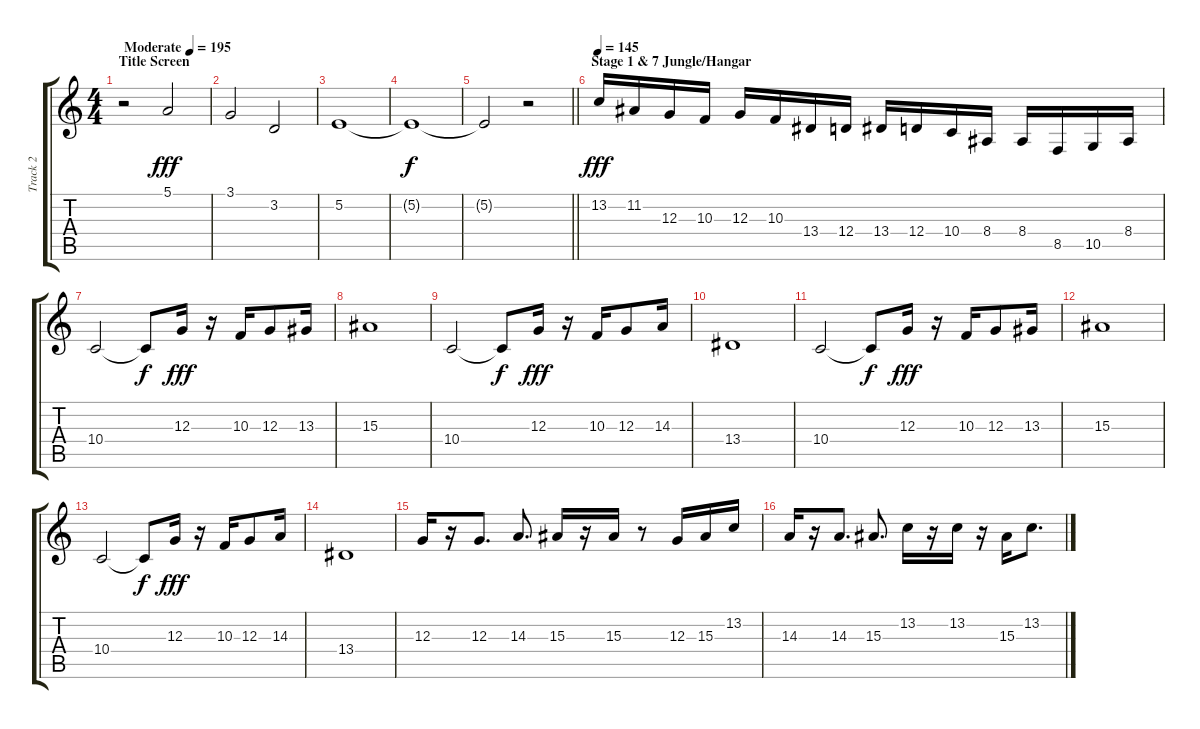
\track ("Track 2" "Track 2") {instrument lead2sawtooth}
\staff {score tabs}
\tuning (E4 B3 G3 D3 A2 E2) {hide}
\ts (4 4)
\section ("" "Title Screen")
\tempo (195 "Moderate")
\clef g2
\ks c
r.2{dy fff instrument lead2sawtooth} 5.1.2 |
3.1.2 3.2.2 |
5.2.1 |
5.2{t}.1{dy f} |
\barLineRight lightlight
5.2{t}.2 r.2 |
\section ("" "Stage 1 & 7 Jungle/Hangar")
\tempo 145
13.2.16{dy fff} 11.2.16 12.3.16 10.3.16 12.3.16 10.3.16 13.4.16 12.4.16 13.4.16 12.4.16 10.4.16 8.4.16 8.4.16 8.5.16 10.5.16 8.4.16 |
10.4.2 10.4{t}.8{dy f} 12.3.16{dy fff} r.16 10.3.16 12.3.8 13.3.16 |
15.3.1 |
10.4.2 10.4{t}.8{dy f} 12.3.16{dy fff} r.16 10.3.16 12.3.8 14.3.16 |
13.4.1 |
10.4.2 10.4{t}.8{dy f} 12.3.16{dy fff} r.16 10.3.16 12.3.8 13.3.16 |
15.3.1 |
10.4.2 10.4{t}.8{dy f} 12.3.16{dy fff} r.16 10.3.16 12.3.8 14.3.16 |
13.4.1 |
12.3.16 r.16 12.3.8{d} 14.3.8{d} 15.3.16 r.16 15.3.16 r.8 12.3.16 15.3.16 13.2.16 |
14.3.16 r.16 14.3.8{d} 15.3.8{d} 13.2.16 r.16 13.2.16 r.16 15.3.16 13.2.8{d}
